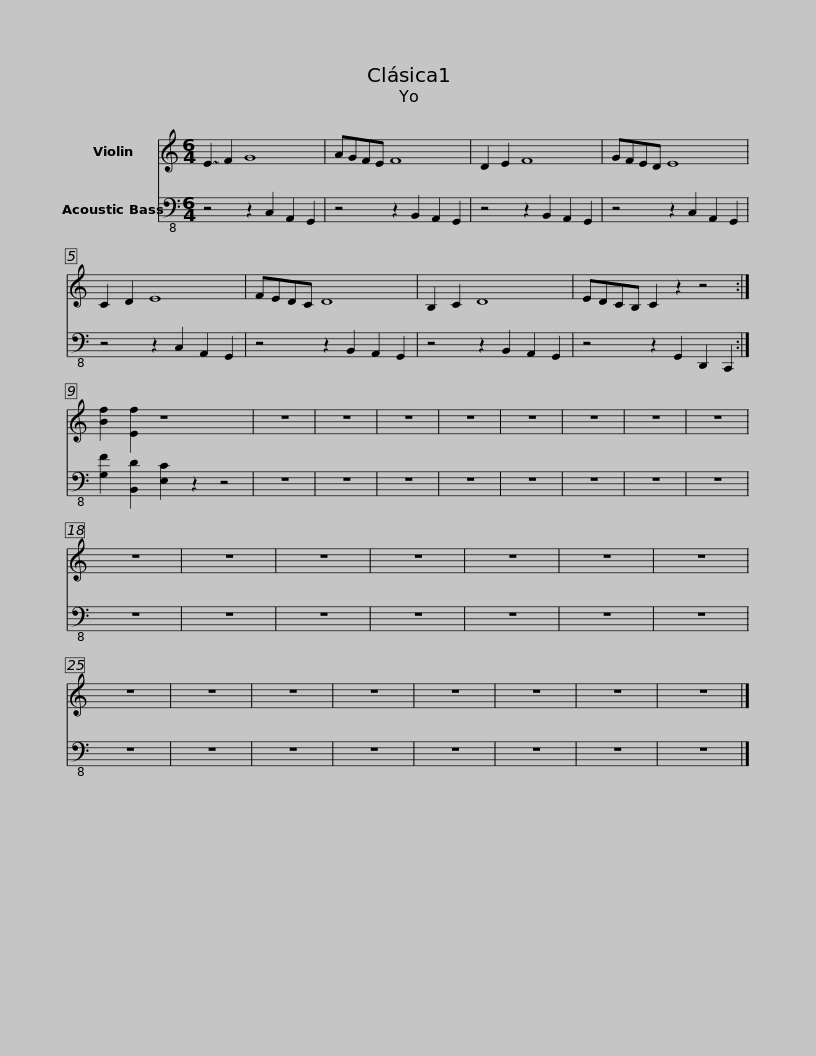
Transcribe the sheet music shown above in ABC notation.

X:1
%%score 1 2
L:1/8
M:6/4
I:linebreak $
K:C
V:1 treble
V:2 bass-8
V:1
 !~(!E2 !~)!F2 G8 | AGFE F8 | D2 E2 F8 | GFED E8 | C2 D2 E8 |$ %5
 FEDC D8 | B,2 C2 D8 | EDCB, C2 z2 z4 :| [Bf]2 [Ef]2 z8 | z12 | %10
 z12 | z12 | z12 |$ z12 | z12 | %15
 z12 | z12 | z12 | z12 | z12 | %20
 z12 | z12 | z12 | z12 | z12 | %25
 z12 | z12 | z12 | z12 | z12 | %30
 z12 | z12 |] %32
V:2
 z4 z2 C,2 A,,2 G,,2 | z4 z2 B,,2 A,,2 G,,2 | z4 z2 B,,2 A,,2 G,,2 | z4 z2 C,2 A,,2 G,,2 | z4 z2 C,2 A,,2 G,,2 |$ %5
 z4 z2 B,,2 A,,2 G,,2 | z4 z2 B,,2 A,,2 G,,2 | z4 z2 G,,2 D,,2 C,,2 :| [G,F]2 [B,,D]2 [E,C]2 z2 z4 | z12 | %10
 z12 | z12 | z12 |$ z12 | z12 | %15
 z12 | z12 | z12 | z12 | z12 | %20
 z12 | z12 | z12 | z12 | z12 | %25
 z12 | z12 | z12 | z12 | z12 | %30
 z12 | z12 |] %32
